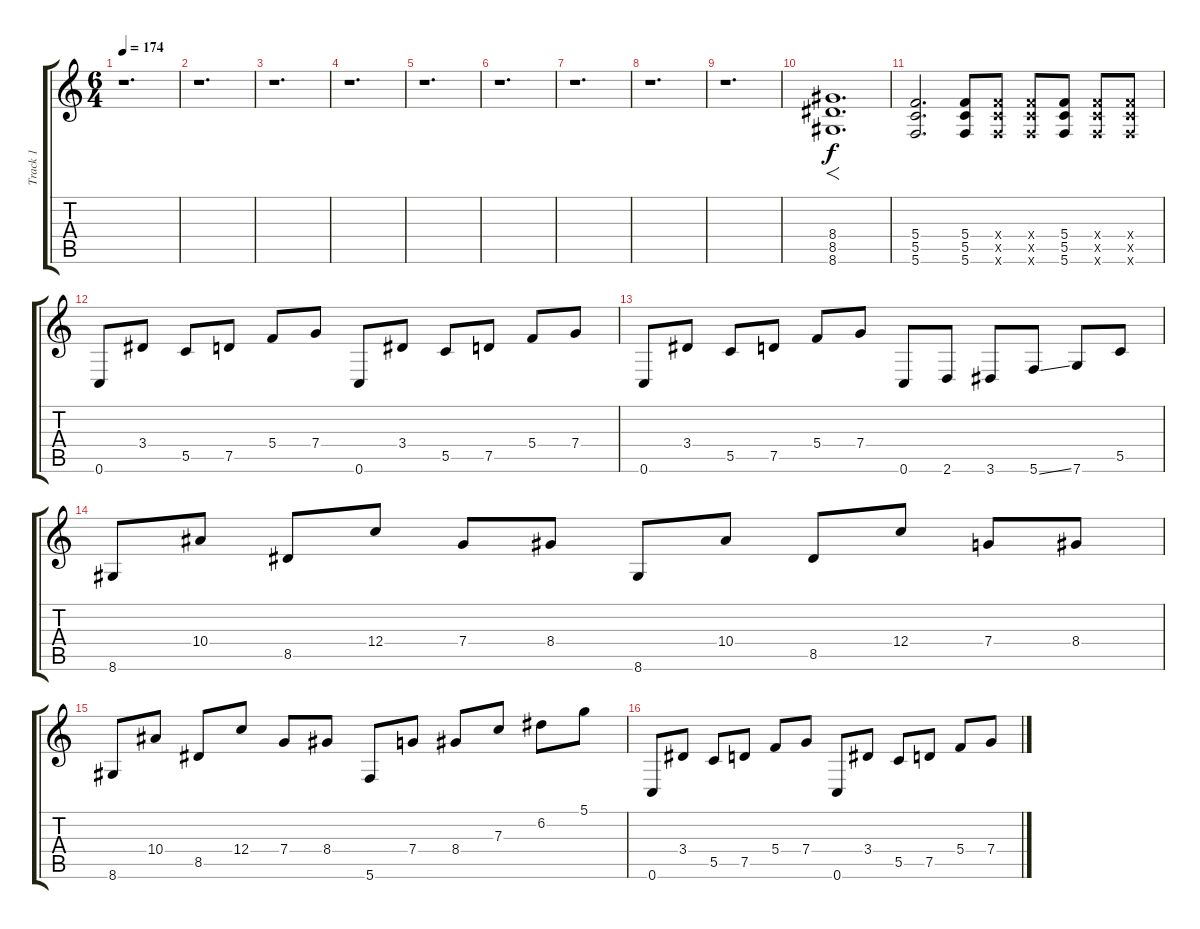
\track ("Track 1" "Track 1") {instrument distortionguitar}
\staff {score tabs}
\tuning (D4 A3 F3 C3 G2 C2) {hide}
\ts (6 4)
\tempo 174
\clef g2
\ks c
r.1{d dy f} |
r.1{d} |
r.1{d} |
r.1{d} |
r.1{d} |
r.1{d} |
r.1{d} |
r.1{d} |
r.1{d} |
(8.4 8.5 8.6).1{f d} |
(5.4 5.5 5.6).2{d} (5.4 5.5 5.6).8 (5.4{x} 5.5{x} 5.6{x}).8 (5.4{x} 5.5{x} 5.6{x}).8 (5.4 5.5 5.6).8 (5.4{x} 5.5{x} 5.6{x}).8 (5.4{x} 5.5{x} 5.6{x}).8 |
0.6.8 3.4.8 5.5.8 7.5.8 5.4.8 7.4.8 0.6.8 3.4.8 5.5.8 7.5.8 5.4.8 7.4.8 |
0.6.8 3.4.8 5.5.8 7.5.8 5.4.8 7.4.8 0.6.8 2.6.8 3.6.8 5.6{ss}.8 7.6.8 5.5.8 |
8.6.8 10.4.8 8.5.8 12.4.8 7.4.8 8.4.8 8.6.8 10.4.8 8.5.8 12.4.8 7.4.8 8.4.8 |
8.6.8 10.4.8 8.5.8 12.4.8 7.4.8 8.4.8 5.6.8 7.4.8 8.4.8 7.3.8 6.2.8 5.1.8 |
0.6.8 3.4.8 5.5.8 7.5.8 5.4.8 7.4.8 0.6.8 3.4.8 5.5.8 7.5.8 5.4.8 7.4.8
